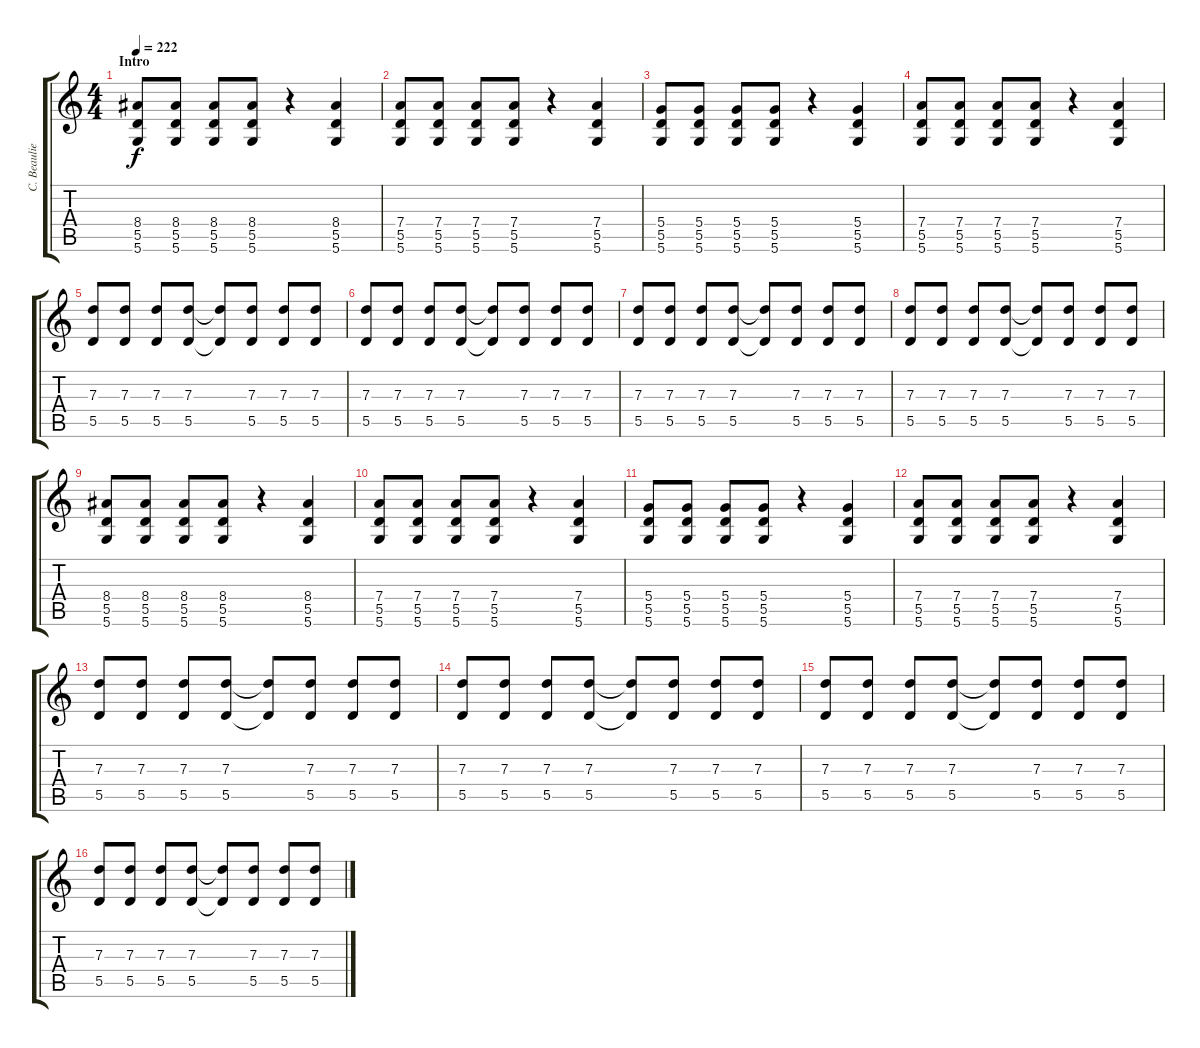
\track ("C. Beaulieu" "C. Beaulie") {instrument distortionguitar}
\staff {score tabs}
\tuning (E4 B3 G3 D3 A2 D2) {hide}
\ts (4 4)
\section ("" "Intro")
\tempo 222
\clef g2
\ks c
(8.4 5.5 5.6).8{dy f instrument distortionguitar} (8.4 5.5 5.6).8 (8.4 5.5 5.6).8 (8.4 5.5 5.6).8 r.4 (8.4 5.5 5.6).4 |
(7.4 5.5 5.6).8 (7.4 5.5 5.6).8 (7.4 5.5 5.6).8 (7.4 5.5 5.6).8 r.4 (7.4 5.5 5.6).4 |
(5.4 5.5 5.6).8 (5.4 5.5 5.6).8 (5.4 5.5 5.6).8 (5.4 5.5 5.6).8 r.4 (5.4 5.5 5.6).4 |
(7.4 5.5 5.6).8 (7.4 5.5 5.6).8 (7.4 5.5 5.6).8 (7.4 5.5 5.6).8 r.4 (7.4 5.5 5.6).4 |
(7.3 5.5).8 (7.3 5.5).8 (7.3 5.5).8 (7.3 5.5).8 (7.3{t} 5.5{t}).8 (7.3 5.5).8 (7.3 5.5).8 (7.3 5.5).8 |
(7.3 5.5).8 (7.3 5.5).8 (7.3 5.5).8 (7.3 5.5).8 (7.3{t} 5.5{t}).8 (7.3 5.5).8 (7.3 5.5).8 (7.3 5.5).8 |
(7.3 5.5).8 (7.3 5.5).8 (7.3 5.5).8 (7.3 5.5).8 (7.3{t} 5.5{t}).8 (7.3 5.5).8 (7.3 5.5).8 (7.3 5.5).8 |
(7.3 5.5).8 (7.3 5.5).8 (7.3 5.5).8 (7.3 5.5).8 (7.3{t} 5.5{t}).8 (7.3 5.5).8 (7.3 5.5).8 (7.3 5.5).8 |
(8.4 5.5 5.6).8 (8.4 5.5 5.6).8 (8.4 5.5 5.6).8 (8.4 5.5 5.6).8 r.4 (8.4 5.5 5.6).4 |
(7.4 5.5 5.6).8 (7.4 5.5 5.6).8 (7.4 5.5 5.6).8 (7.4 5.5 5.6).8 r.4 (7.4 5.5 5.6).4 |
(5.4 5.5 5.6).8 (5.4 5.5 5.6).8 (5.4 5.5 5.6).8 (5.4 5.5 5.6).8 r.4 (5.4 5.5 5.6).4 |
(7.4 5.5 5.6).8 (7.4 5.5 5.6).8 (7.4 5.5 5.6).8 (7.4 5.5 5.6).8 r.4 (7.4 5.5 5.6).4 |
(7.3 5.5).8 (7.3 5.5).8 (7.3 5.5).8 (7.3 5.5).8 (7.3{t} 5.5{t}).8 (7.3 5.5).8 (7.3 5.5).8 (7.3 5.5).8 |
(7.3 5.5).8 (7.3 5.5).8 (7.3 5.5).8 (7.3 5.5).8 (7.3{t} 5.5{t}).8 (7.3 5.5).8 (7.3 5.5).8 (7.3 5.5).8 |
(7.3 5.5).8 (7.3 5.5).8 (7.3 5.5).8 (7.3 5.5).8 (7.3{t} 5.5{t}).8 (7.3 5.5).8 (7.3 5.5).8 (7.3 5.5).8 |
(7.3 5.5).8 (7.3 5.5).8 (7.3 5.5).8 (7.3 5.5).8 (7.3{t} 5.5{t}).8 (7.3 5.5).8 (7.3 5.5).8 (7.3 5.5).8
